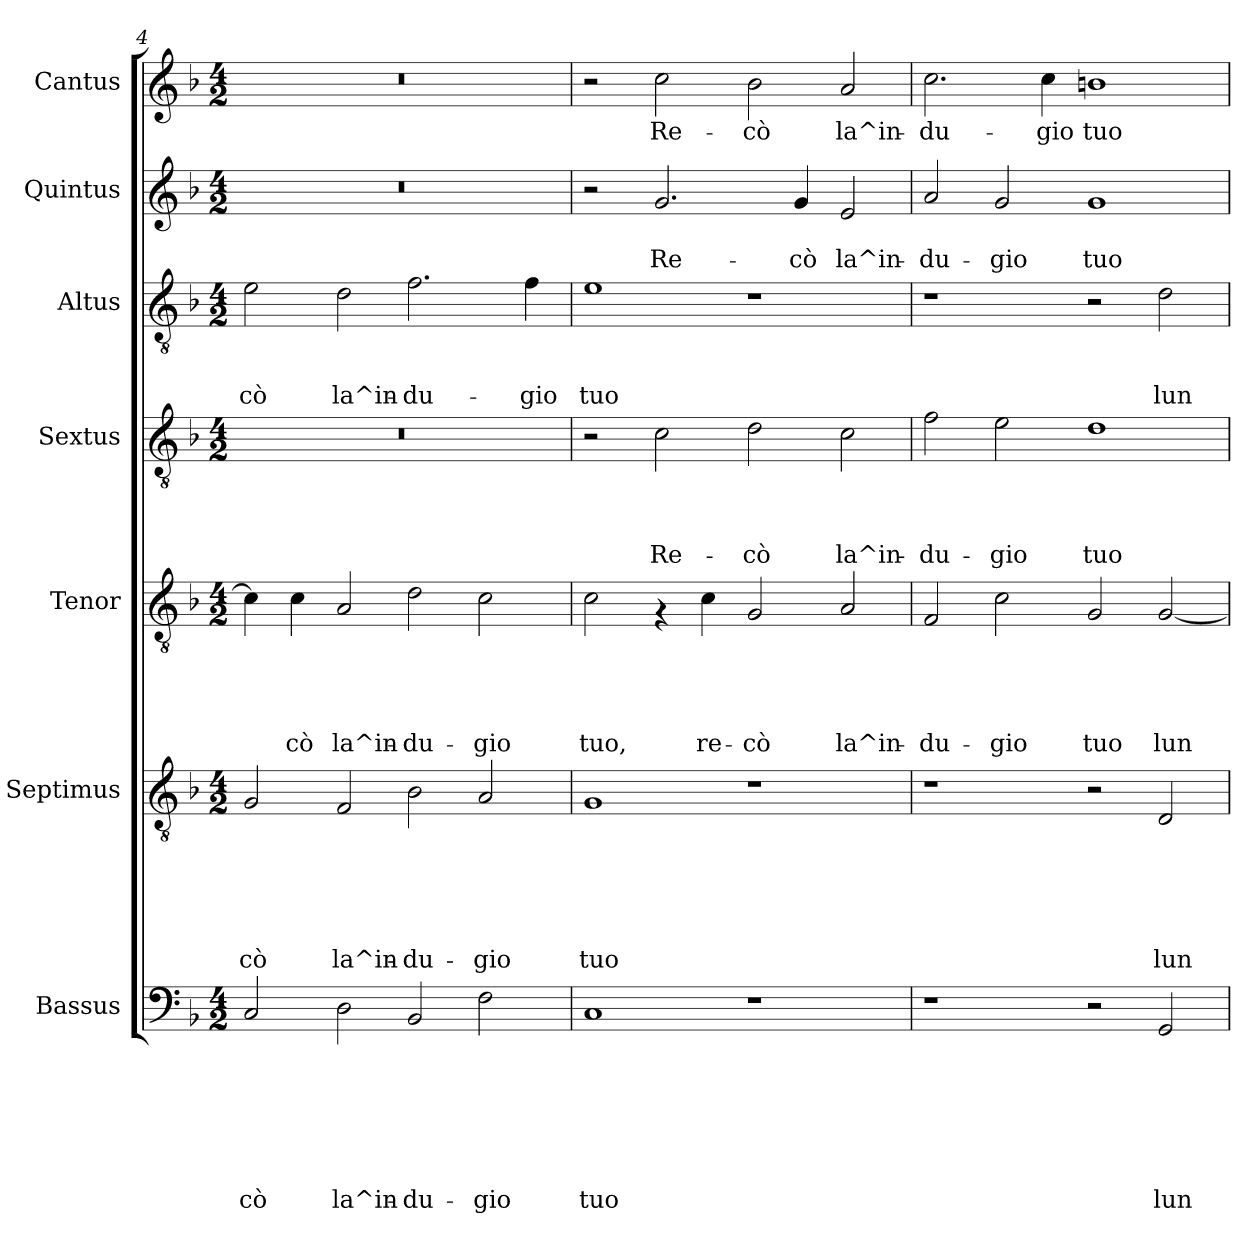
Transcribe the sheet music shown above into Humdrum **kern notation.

**kern	**text	**text	**text	**text	**text	**text	**text	**kern	**text	**text	**text	**text	**text	**text	**kern	**text	**text	**text	**text	**text	**kern	**text	**text	**text	**text	**kern	**text	**text	**text	**kern	**text	**text	**kern	**text
*part7	*part7	*part7	*part7	*part7	*part7	*part7	*part7	*part6	*part6	*part6	*part6	*part6	*part6	*part6	*part5	*part5	*part5	*part5	*part5	*part5	*part4	*part4	*part4	*part4	*part4	*part3	*part3	*part3	*part3	*part2	*part2	*part2	*part1	*part1
*staff7	*staff7	*staff7	*staff7	*staff7	*staff7	*staff7	*staff7	*staff6	*staff6	*staff6	*staff6	*staff6	*staff6	*staff6	*staff5	*staff5	*staff5	*staff5	*staff5	*staff5	*staff4	*staff4	*staff4	*staff4	*staff4	*staff3	*staff3	*staff3	*staff3	*staff2	*staff2	*staff2	*staff1	*staff1
*I"Bassus	*	*	*	*	*	*	*	*I"Septimus	*	*	*	*	*	*	*I"Tenor	*	*	*	*	*	*I"Sextus	*	*	*	*	*I"Altus	*	*	*	*I"Quintus	*	*	*I"Cantus	*
*clefF4	*	*	*	*	*	*	*	*clefGv2	*	*	*	*	*	*	*clefGv2	*	*	*	*	*	*clefGv2	*	*	*	*	*clefGv2	*	*	*	*clefG2	*	*	*clefG2	*
*k[b-]	*	*	*	*	*	*	*	*k[b-]	*	*	*	*	*	*	*k[b-]	*	*	*	*	*	*k[b-]	*	*	*	*	*k[b-]	*	*	*	*k[b-]	*	*	*k[b-]	*
*F:	*	*	*	*	*	*	*	*F:	*	*	*	*	*	*	*F:	*	*	*	*	*	*F:	*	*	*	*	*F:	*	*	*	*F:	*	*	*F:	*
*M4/2	*	*	*	*	*	*	*	*M4/2	*	*	*	*	*	*	*M4/2	*	*	*	*	*	*M4/2	*	*	*	*	*M4/2	*	*	*	*M4/2	*	*	*M4/2	*
=4	=4	=4	=4	=4	=4	=4	=4	=4	=4	=4	=4	=4	=4	=4	=4	=4	=4	=4	=4	=4	=4	=4	=4	=4	=4	=4	=4	=4	=4	=4	=4	=4	=4	=4
!	!	!	!	!	!	!	!LO:LY:b	!	!	!	!	!	!	!LO:LY:b	!	!	!	!	!	!	!	!	!	!	!	!	!	!	!LO:LY:b	!	!	!	!	!
2C/	.	.	.	.	.	.	-cò	2G/	.	.	.	.	.	-cò	4c\]	.	.	.	.	.	0r	.	.	.	.	2e\	.	.	-cò	0r	.	.	0r	.
!	!	!	!	!	!	!	!	!	!	!	!	!	!	!	!	!	!	!	!	!LO:LY:b	!	!	!	!	!	!	!	!	!	!	!	!	!	!
.	.	.	.	.	.	.	.	.	.	.	.	.	.	.	4c\	.	.	.	.	-cò	.	.	.	.	.	.	.	.	.	.	.	.	.	.
!	!	!	!	!	!	!	!LO:LY:b	!	!	!	!	!	!	!LO:LY:b	!	!	!	!	!	!LO:LY:b	!	!	!	!	!	!	!	!	!LO:LY:b	!	!	!	!	!
2D\	.	.	.	.	.	.	la^in-	2F/	.	.	.	.	.	la^in-	2A/	.	.	.	.	la^in-	.	.	.	.	.	2d\	.	.	la^in-	.	.	.	.	.
!	!	!	!	!	!	!	!LO:LY:b	!	!	!	!	!	!	!LO:LY:b	!	!	!	!	!	!LO:LY:b	!	!	!	!	!	!	!	!	!LO:LY:b	!	!	!	!	!
2BB-/	.	.	.	.	.	.	-du-	2B-\	.	.	.	.	.	-du-	2d\	.	.	.	.	-du-	.	.	.	.	.	2.f\	.	.	-du-	.	.	.	.	.
!	!	!	!	!	!	!	!LO:LY:b	!	!	!	!	!	!	!LO:LY:b	!	!	!	!	!	!LO:LY:b	!	!	!	!	!	!	!	!	!	!	!	!	!	!
2F\	.	.	.	.	.	.	-gio	2A/	.	.	.	.	.	-gio	2c\	.	.	.	.	-gio	.	.	.	.	.	.	.	.	.	.	.	.	.	.
!	!	!	!	!	!	!	!	!	!	!	!	!	!	!	!	!	!	!	!	!	!	!	!	!	!	!	!	!	!LO:LY:b	!	!	!	!	!
.	.	.	.	.	.	.	.	.	.	.	.	.	.	.	.	.	.	.	.	.	.	.	.	.	.	4f\	.	.	-gio	.	.	.	.	.
!!LO:PB:g=z
=5	=5	=5	=5	=5	=5	=5	=5	=5	=5	=5	=5	=5	=5	=5	=5	=5	=5	=5	=5	=5	=5	=5	=5	=5	=5	=5	=5	=5	=5	=5	=5	=5	=5	=5
!	!	!	!	!	!	!	!LO:LY:b	!	!	!	!	!	!	!LO:LY:b	!	!	!	!	!	!LO:LY:b	!	!	!	!	!	!	!	!	!LO:LY:b	!	!	!	!	!
1C	.	.	.	.	.	.	tuo	1G	.	.	.	.	.	tuo	2c\	.	.	.	.	tuo,	2r	.	.	.	.	1e	.	.	tuo	2r	.	.	2r	.
!	!	!	!	!	!	!	!	!	!	!	!	!	!	!	!	!	!	!	!	!	!	!	!	!	!LO:LY:b	!	!	!	!	!	!	!LO:LY:b	!	!LO:LY:b
.	.	.	.	.	.	.	.	.	.	.	.	.	.	.	4rF	.	.	.	.	.	2c\	.	.	.	Re-	.	.	.	.	2.g/	.	Re-	2cc\	Re-
!	!	!	!	!	!	!	!	!	!	!	!	!	!	!	!	!	!	!	!	!LO:LY:b	!	!	!	!	!	!	!	!	!	!	!	!	!	!
.	.	.	.	.	.	.	.	.	.	.	.	.	.	.	4c\	.	.	.	.	re-	.	.	.	.	.	.	.	.	.	.	.	.	.	.
!	!	!	!	!	!	!	!	!	!	!	!	!	!	!	!	!	!	!	!	!LO:LY:b	!	!	!	!	!LO:LY:b	!	!	!	!	!	!	!	!	!LO:LY:b
1r	.	.	.	.	.	.	.	1r	.	.	.	.	.	.	2G/	.	.	.	.	-cò	2d\	.	.	.	-cò	1r	.	.	.	.	.	.	2b-\	-cò
!	!	!	!	!	!	!	!	!	!	!	!	!	!	!	!	!	!	!	!	!	!	!	!	!	!	!	!	!	!	!	!	!LO:LY:b	!	!
.	.	.	.	.	.	.	.	.	.	.	.	.	.	.	.	.	.	.	.	.	.	.	.	.	.	.	.	.	.	4g/	.	-cò	.	.
!	!	!	!	!	!	!	!	!	!	!	!	!	!	!	!	!	!	!	!	!LO:LY:b	!	!	!	!	!LO:LY:b	!	!	!	!	!	!	!LO:LY:b	!	!LO:LY:b
.	.	.	.	.	.	.	.	.	.	.	.	.	.	.	2A/	.	.	.	.	la^in-	2c\	.	.	.	la^in-	.	.	.	.	2e/	.	la^in-	2a/	la^in-
=6	=6	=6	=6	=6	=6	=6	=6	=6	=6	=6	=6	=6	=6	=6	=6	=6	=6	=6	=6	=6	=6	=6	=6	=6	=6	=6	=6	=6	=6	=6	=6	=6	=6	=6
!	!	!	!	!	!	!	!	!	!	!	!	!	!	!	!	!	!	!	!	!LO:LY:b	!	!	!	!	!LO:LY:b	!	!	!	!	!	!	!LO:LY:b	!	!LO:LY:b
1r	.	.	.	.	.	.	.	1r	.	.	.	.	.	.	2F/	.	.	.	.	-du-	2f\	.	.	.	-du-	1r	.	.	.	2a/	.	-du-	2.cc\	-du-
!	!	!	!	!	!	!	!	!	!	!	!	!	!	!	!	!	!	!	!	!LO:LY:b	!	!	!	!	!LO:LY:b	!	!	!	!	!	!	!LO:LY:b	!	!
.	.	.	.	.	.	.	.	.	.	.	.	.	.	.	2c\	.	.	.	.	-gio	2e\	.	.	.	-gio	.	.	.	.	2g/	.	-gio	.	.
!	!	!	!	!	!	!	!	!	!	!	!	!	!	!	!	!	!	!	!	!	!	!	!	!	!	!	!	!	!	!	!	!	!	!LO:LY:b
.	.	.	.	.	.	.	.	.	.	.	.	.	.	.	.	.	.	.	.	.	.	.	.	.	.	.	.	.	.	.	.	.	4cc\	-gio
!	!	!	!	!	!	!	!	!	!	!	!	!	!	!	!	!	!	!	!	!LO:LY:b	!	!	!	!	!LO:LY:b	!	!	!	!	!	!	!LO:LY:b	!	!LO:LY:b
2r	.	.	.	.	.	.	.	2r	.	.	.	.	.	.	2G/	.	.	.	.	tuo	1d	.	.	.	tuo	2r	.	.	.	1g	.	tuo	1bn	tuo
!	!	!	!	!	!	!	!LO:LY:b	!	!	!	!	!	!	!LO:LY:b	!	!	!	!	!	!LO:LY:b	!	!	!	!	!	!	!	!	!LO:LY:b	!	!	!	!	!
2GG/	.	.	.	.	.	.	lun-	2D/	.	.	.	.	.	lun-	[<2G/	.	.	.	.	lun-	.	.	.	.	.	2d\	.	.	lun-	.	.	.	.	.
=	=	=	=	=	=	=	=	=	=	=	=	=	=	=	=	=	=	=	=	=	=	=	=	=	=	=	=	=	=	=	=	=	=	=
*-	*-	*-	*-	*-	*-	*-	*-	*-	*-	*-	*-	*-	*-	*-	*-	*-	*-	*-	*-	*-	*-	*-	*-	*-	*-	*-	*-	*-	*-	*-	*-	*-	*-	*-
